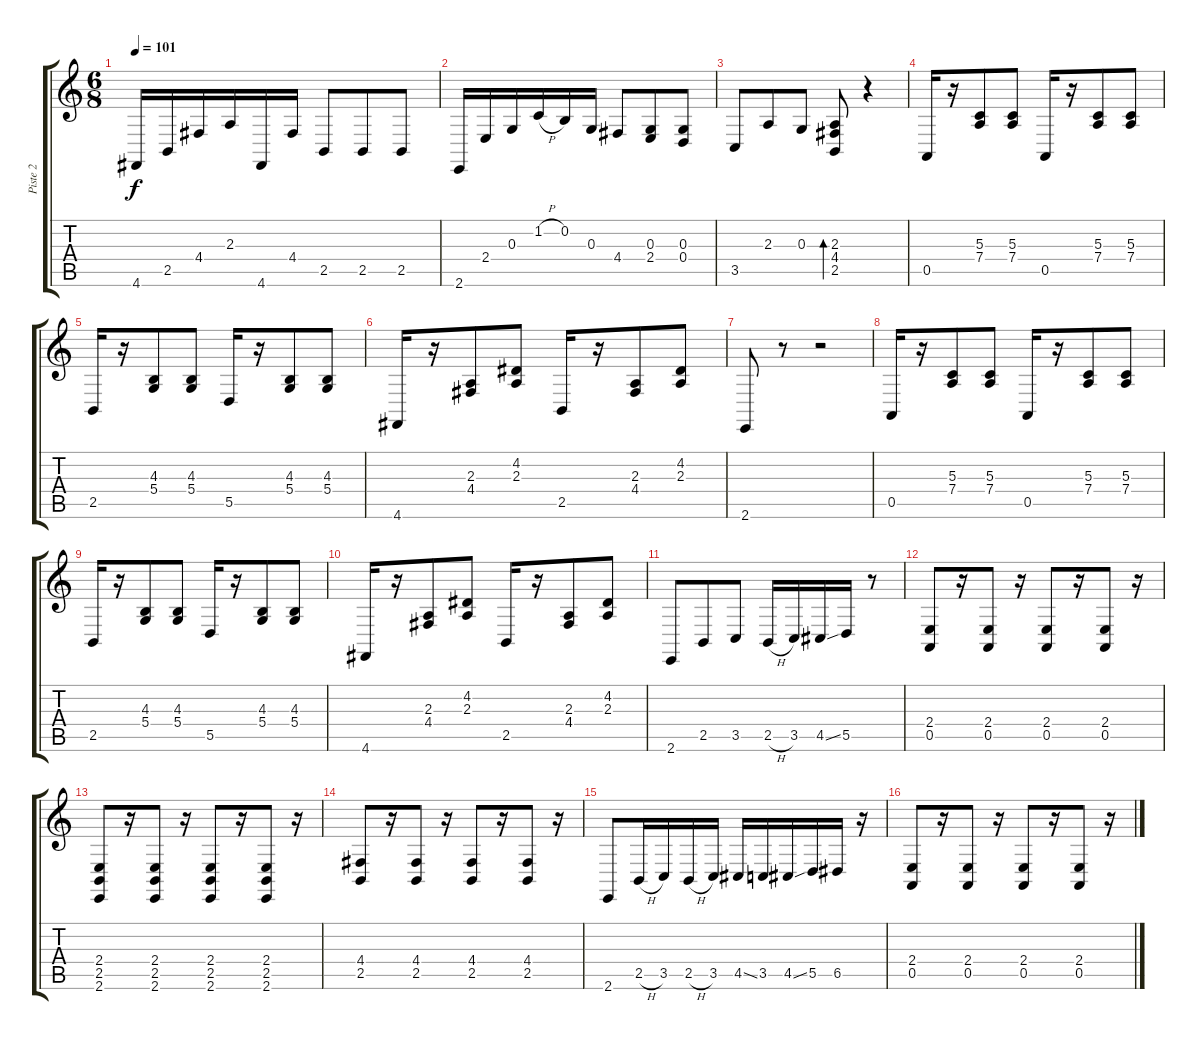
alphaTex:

\track ("Piste 2" "Piste 2") {instrument gunshot}
\staff {score tabs}
\tuning (E4 B3 G3 D3 A2 D2) {hide}
\ts (6 8)
\tempo 101
\clef g2
\ks c
4.6.16{dy f} 2.5.16 4.4.16 2.3.16 4.6.16 4.4.16 2.5.8 2.5.8 2.5.8 |
2.6.16 2.4.16 0.3.16 1.2{h}.16 0.2.16 0.3.16 4.4.8 (0.3 2.4).8 (0.3 0.4).8 |
3.5.8 2.3.8 0.3.8 (2.3 4.4 2.5).8{bd 60} r.4 |
0.5.16 r.16 (5.3 7.4).8 (5.3 7.4).8 0.5.16 r.16 (5.3 7.4).8 (5.3 7.4).8 |
2.5.16 r.16 (4.3 5.4).8 (4.3 5.4).8 5.5.16 r.16 (4.3 5.4).8 (4.3 5.4).8 |
4.6.16 r.16 (2.3 4.4).8 (4.2 2.3).8 2.5.16 r.16 (2.3 4.4).8 (4.2 2.3).8 |
2.6.8 r.8 r.2 |
0.5.16 r.16 (5.3 7.4).8 (5.3 7.4).8 0.5.16 r.16 (5.3 7.4).8 (5.3 7.4).8 |
2.5.16 r.16 (4.3 5.4).8 (4.3 5.4).8 5.5.16 r.16 (4.3 5.4).8 (4.3 5.4).8 |
4.6.16 r.16 (2.3 4.4).8 (4.2 2.3).8 2.5.16 r.16 (2.3 4.4).8 (4.2 2.3).8 |
2.6.8 2.5.8 3.5.8 2.5{h}.16 3.5.16 4.5{ss}.16 5.5.16 r.8 |
(2.4 0.5).8 r.16 (2.4 0.5).8 r.16 (2.4 0.5).8 r.16 (2.4 0.5).8 r.16 |
(2.4 2.5 2.6).8 r.16 (2.4 2.5 2.6).8 r.16 (2.4 2.5 2.6).8 r.16 (2.4 2.5 2.6).8 r.16 |
(4.4 2.5).8 r.16 (4.4 2.5).8 r.16 (4.4 2.5).8 r.16 (4.4 2.5).8 r.16 |
2.6.8 2.5{h}.16 3.5.16 2.5{h}.16 3.5.16 4.5{ss}.16 3.5.16 4.5{ss}.16 5.5.16 6.5.16 r.16 |
(2.4 0.5).8 r.16 (2.4 0.5).8 r.16 (2.4 0.5).8 r.16 (2.4 0.5).8 r.16
